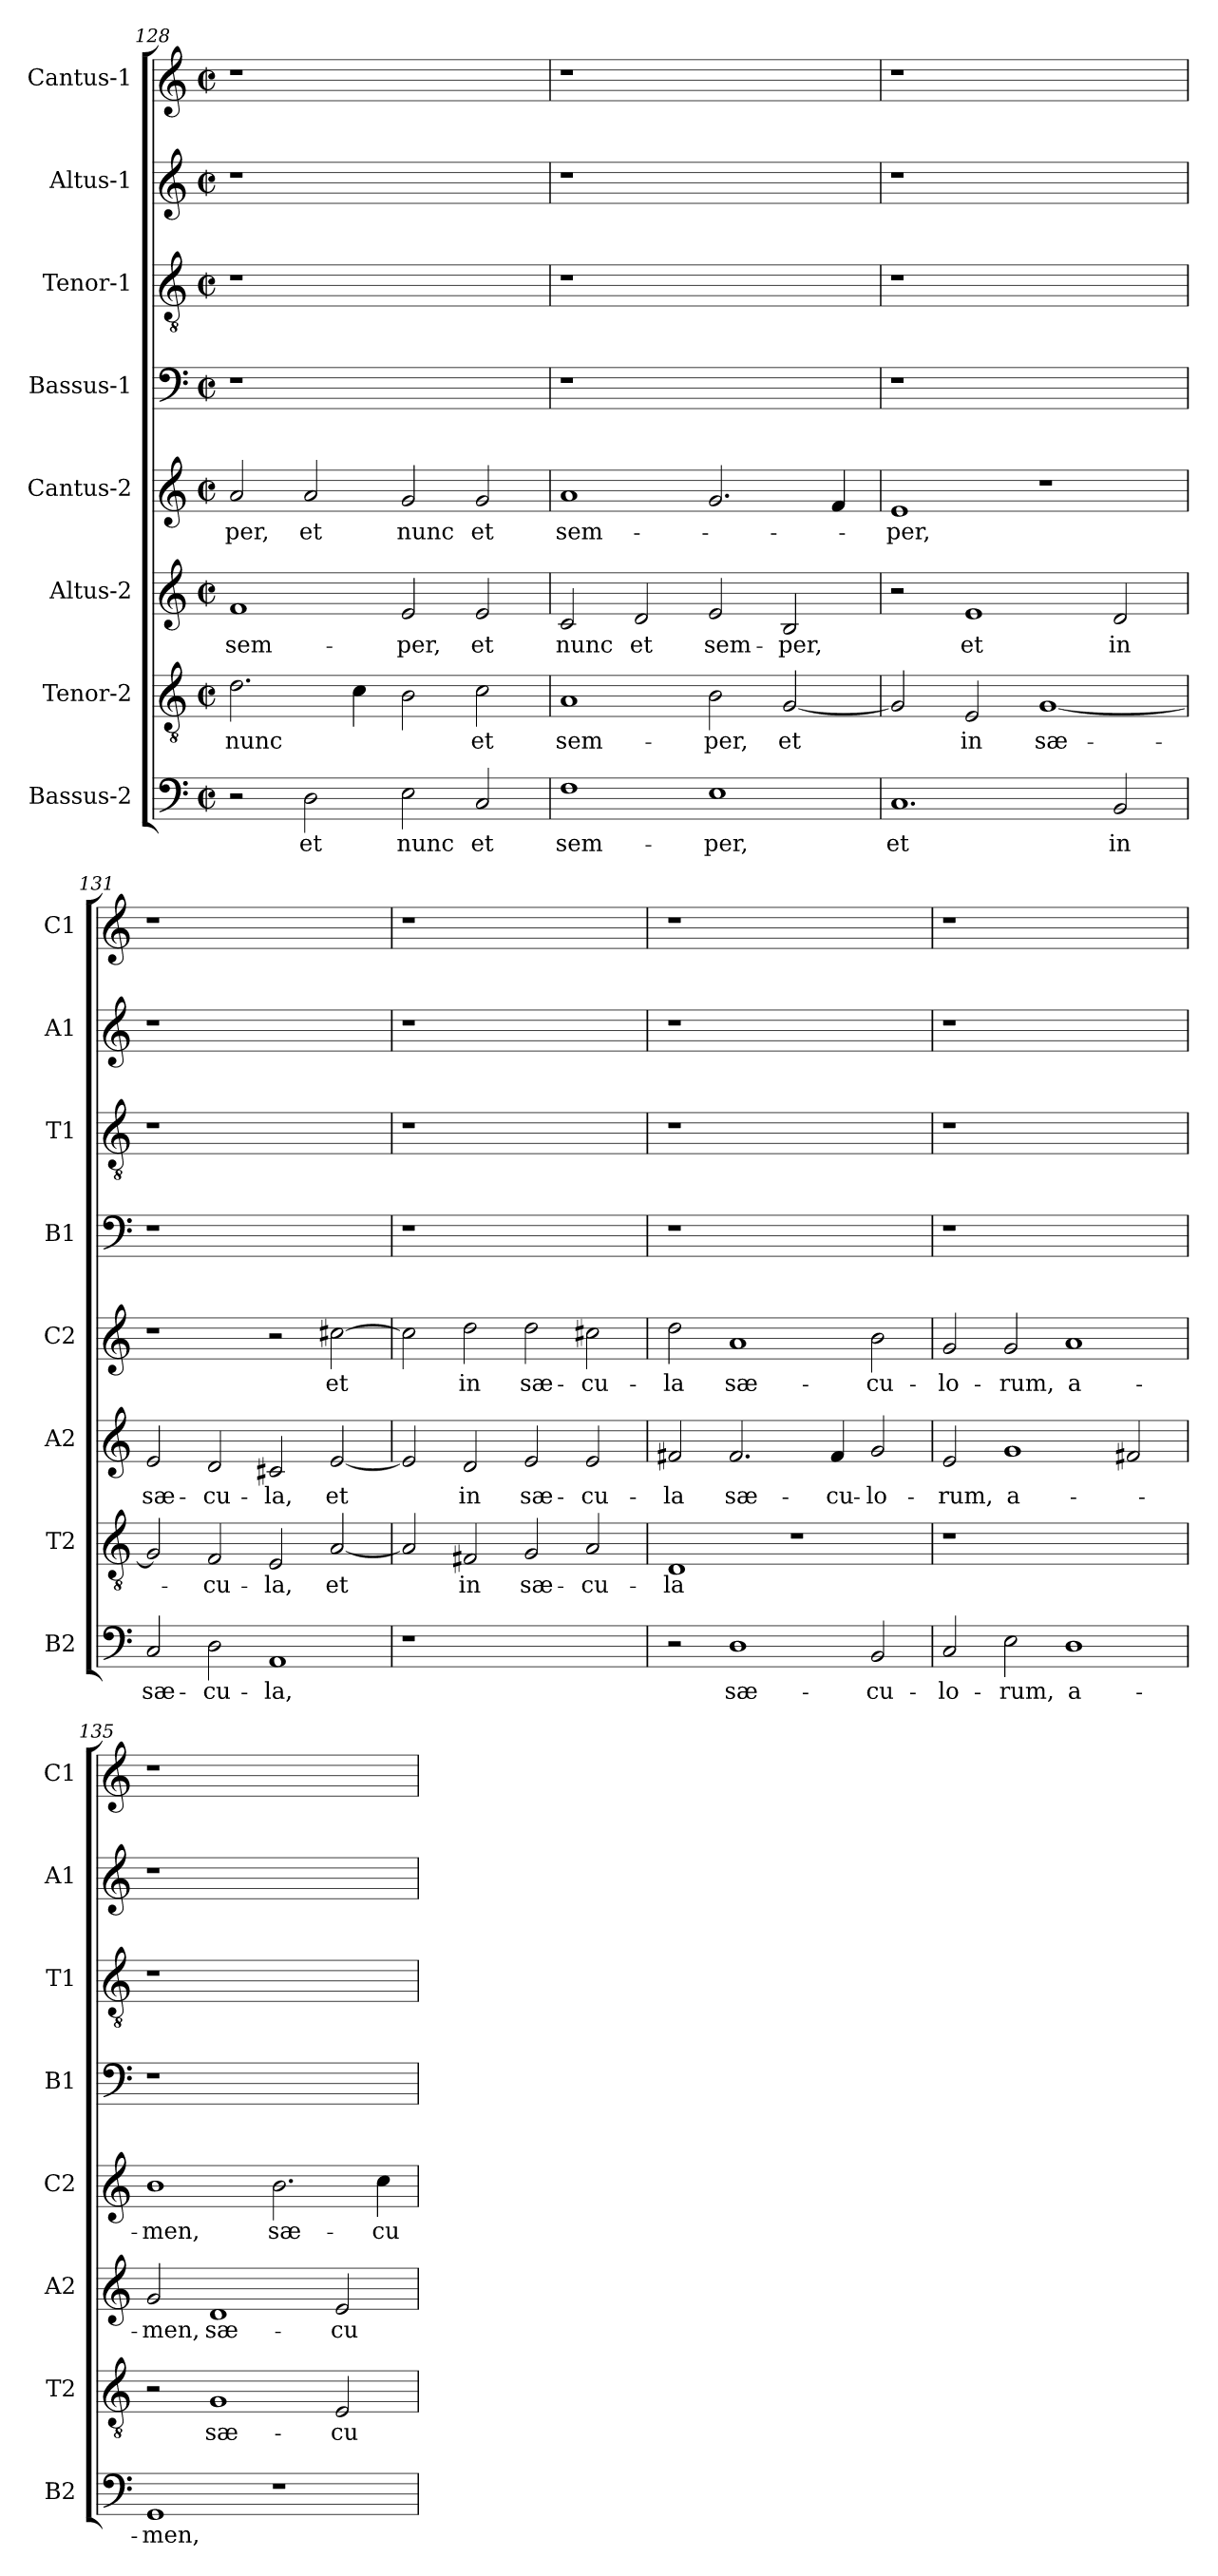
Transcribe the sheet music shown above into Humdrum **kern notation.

**kern	**text	**kern	**text	**kern	**text	**kern	**text	**kern	**kern	**kern	**kern
*part8	*part8	*part7	*part7	*part6	*part6	*part5	*part5	*part4	*part3	*part2	*part1
*staff8	*staff8	*staff7	*staff7	*staff6	*staff6	*staff5	*staff5	*staff4	*staff3	*staff2	*staff1
*I"Bassus-2	*	*I"Tenor-2	*	*I"Altus-2	*	*I"Cantus-2	*	*I"Bassus-1	*I"Tenor-1	*I"Altus-1	*I"Cantus-1
*I'B2	*	*I'T2	*	*I'A2	*	*I'C2	*	*I'B1	*I'T1	*I'A1	*I'C1
!!LO:LB:g=z
*clefF4	*	*clefGv2	*	*clefG2	*	*clefG2	*	*clefF4	*clefGv2	*clefG2	*clefG2
*k[]	*	*k[]	*	*k[]	*	*k[]	*	*k[]	*k[]	*k[]	*k[]
*C:	*	*C:	*	*C:	*	*C:	*	*C:	*C:	*C:	*C:
*M2/2	*	*M2/2	*	*M2/2	*	*M2/2	*	*M2/2	*M2/2	*M2/2	*M2/2
*met(c|)	*	*met(c|)	*	*met(c|)	*	*met(c|)	*	*met(c|)	*met(c|)	*met(c|)	*met(c|)
=128	=128	=128	=128	=128	=128	=128	=128	=128	=128	=128	=128
!	!	!	!LO:LY:b	!	!LO:LY:b	!	!LO:LY:b	!	!	!	!
2r	.	2.d\	nunc	1f	sem-	2a/	-per,	1r	1r	1r	1r
!	!LO:LY:b	!	!	!	!	!	!LO:LY:b	!	!	!	!
2D\	et	.	.	.	.	2a/	et	.	.	.	.
.	.	4c\	.	.	.	.	.	.	.	.	.
!	!LO:LY:b	!	!	!	!LO:LY:b	!	!LO:LY:b	!	!	!	!
2E\	nunc	2B\	.	2e/	-per,	2g/	nunc	1ryy	1ryy	1ryy	1ryy
!	!LO:LY:b	!	!LO:LY:b	!	!LO:LY:b	!	!LO:LY:b	!	!	!	!
2C/	et	2c\	et	2e/	et	2g/	et	.	.	.	.
=129	=129	=129	=129	=129	=129	=129	=129	=129	=129	=129	=129
!	!LO:LY:b	!	!LO:LY:b	!	!LO:LY:b	!	!LO:LY:b	!	!	!	!
1F	sem-	1A	sem-	2c/	nunc	1a	sem-	1r	1r	1r	1r
!	!	!	!	!	!LO:LY:b	!	!	!	!	!	!
.	.	.	.	2d/	et	.	.	.	.	.	.
!	!LO:LY:b	!	!LO:LY:b	!	!LO:LY:b	!	!	!	!	!	!
1E	-per,	2B\	-per,	2e/	sem-	2.g/	.	1ryy	1ryy	1ryy	1ryy
!	!	!	!LO:LY:b	!	!LO:LY:b	!	!	!	!	!	!
.	.	[2G/	et	2B/	-per,	.	.	.	.	.	.
.	.	.	.	.	.	4f/	.	.	.	.	.
=130	=130	=130	=130	=130	=130	=130	=130	=130	=130	=130	=130
!	!LO:LY:b	!	!	!	!	!	!LO:LY:b	!	!	!	!
1.C	et	2G/]	.	2r	.	1e	-per,	1r	1r	1r	1r
!	!	!	!LO:LY:b	!	!LO:LY:b	!	!	!	!	!	!
.	.	2E/	in	1e	et	.	.	.	.	.	.
!	!	!	!LO:LY:b	!	!	!	!	!	!	!	!
.	.	[1G	sæ-	.	.	1r	.	1ryy	1ryy	1ryy	1ryy
!	!LO:LY:b	!	!	!	!LO:LY:b	!	!	!	!	!	!
2BB/	in	.	.	2d/	in	.	.	.	.	.	.
=131	=131	=131	=131	=131	=131	=131	=131	=131	=131	=131	=131
!	!LO:LY:b	!	!	!	!LO:LY:b	!	!	!	!	!	!
2C/	sæ-	2G/]	.	2e/	sæ-	1r	.	1r	1r	1r	1r
!	!LO:LY:b	!	!LO:LY:b	!	!LO:LY:b	!	!	!	!	!	!
2D\	-cu-	2F/	-cu-	2d/	-cu-	.	.	.	.	.	.
!	!LO:LY:b	!	!LO:LY:b	!	!LO:LY:b	!	!	!	!	!	!
1AA	-la,	2E/	-la,	2c#X/	-la,	2r	.	1ryy	1ryy	1ryy	1ryy
!	!	!	!LO:LY:b	!	!LO:LY:b	!	!LO:LY:b	!	!	!	!
.	.	[2A/	et	[2e/	et	[2cc#X\	et	.	.	.	.
=132	=132	=132	=132	=132	=132	=132	=132	=132	=132	=132	=132
1r	.	2A/]	.	2e/]	.	2cc#\]	.	1r	1r	1r	1r
!	!	!	!LO:LY:b	!	!LO:LY:b	!	!LO:LY:b	!	!	!	!
.	.	2F#X/	in	2d/	in	2dd\	in	.	.	.	.
!	!	!	!LO:LY:b	!	!LO:LY:b	!	!LO:LY:b	!	!	!	!
1ryy	.	2G/	sæ-	2e/	sæ-	2dd\	sæ-	1ryy	1ryy	1ryy	1ryy
!	!	!	!LO:LY:b	!	!LO:LY:b	!	!LO:LY:b	!	!	!	!
.	.	2A/	-cu-	2e/	-cu-	2cc#X\	-cu-	.	.	.	.
!!LO:LB:g=z
=133	=133	=133	=133	=133	=133	=133	=133	=133	=133	=133	=133
!	!	!	!LO:LY:b	!	!LO:LY:b	!	!LO:LY:b	!	!	!	!
2r	.	1D	-la	2f#X/	-la	2dd\	-la	1r	1r	1r	1r
!	!LO:LY:b	!	!	!	!LO:LY:b	!	!LO:LY:b	!	!	!	!
1D	sæ-	.	.	2.f#/	sæ-	1a	sæ-	.	.	.	.
.	.	1r	.	.	.	.	.	1ryy	1ryy	1ryy	1ryy
!	!	!	!	!	!LO:LY:b	!	!	!	!	!	!
.	.	.	.	4f#/	-cu-	.	.	.	.	.	.
!	!LO:LY:b	!	!	!	!LO:LY:b	!	!LO:LY:b	!	!	!	!
2BB/	-cu-	.	.	2g/	-lo-	2b\	-cu-	.	.	.	.
=134	=134	=134	=134	=134	=134	=134	=134	=134	=134	=134	=134
!	!LO:LY:b	!	!	!	!LO:LY:b	!	!LO:LY:b	!	!	!	!
2C/	-lo-	1r	.	2e/	-rum,	2g/	-lo-	1r	1r	1r	1r
!	!LO:LY:b	!	!	!	!LO:LY:b	!	!LO:LY:b	!	!	!	!
2E\	-rum,	.	.	1g	a-	2g/	-rum,	.	.	.	.
!	!LO:LY:b	!	!	!	!	!	!LO:LY:b	!	!	!	!
1D	a-	1ryy	.	.	.	1a	a-	1ryy	1ryy	1ryy	1ryy
.	.	.	.	2f#X/	.	.	.	.	.	.	.
=135	=135	=135	=135	=135	=135	=135	=135	=135	=135	=135	=135
!	!LO:LY:b	!	!	!	!LO:LY:b	!	!LO:LY:b	!	!	!	!
1GG	-men,	2r	.	2g/	-men,	1b	-men,	1r	1r	1r	1r
!	!	!	!LO:LY:b	!	!LO:LY:b	!	!	!	!	!	!
.	.	1G	sæ-	1d	sæ-	.	.	.	.	.	.
!	!	!	!	!	!	!	!LO:LY:b	!	!	!	!
1r	.	.	.	.	.	2.b\	sæ-	1ryy	1ryy	1ryy	1ryy
!	!	!	!LO:LY:b	!	!LO:LY:b	!	!	!	!	!	!
.	.	2E/	-cu-	2e/	-cu-	.	.	.	.	.	.
!	!	!	!	!	!	!	!LO:LY:b	!	!	!	!
.	.	.	.	.	.	4cc\	-cu-	.	.	.	.
=	=	=	=	=	=	=	=	=	=	=	=
*-	*-	*-	*-	*-	*-	*-	*-	*-	*-	*-	*-
